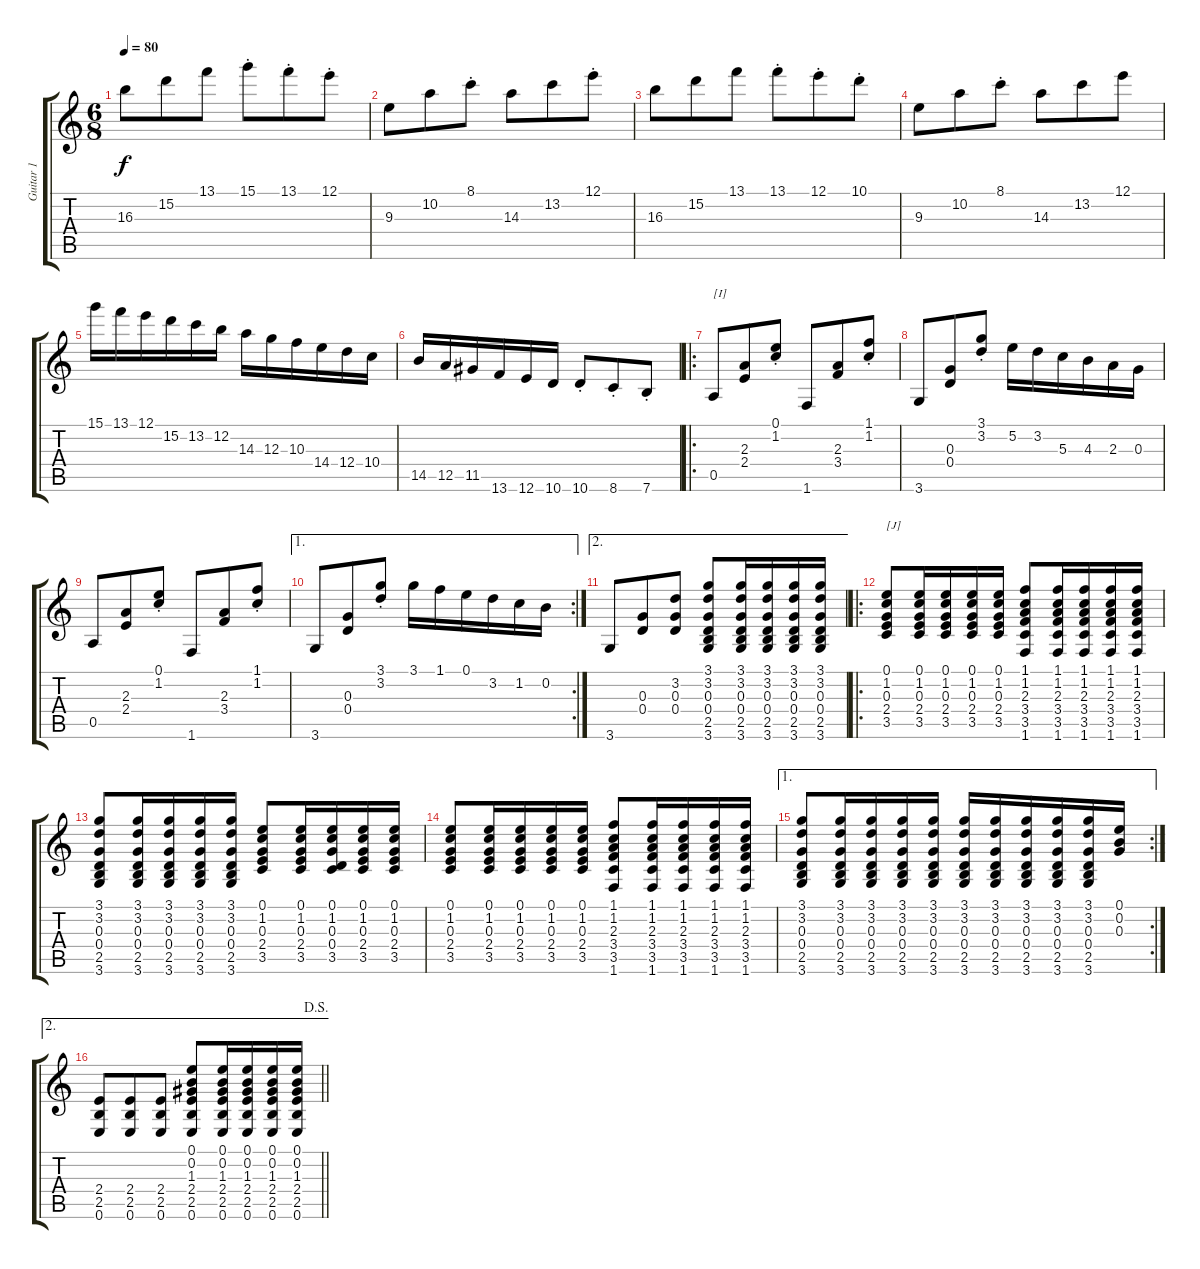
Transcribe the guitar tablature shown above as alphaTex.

\track ("Guitar 1" "Guitar 1") {instrument acousticguitarsteel}
\staff {score tabs}
\tuning (E4 B3 G3 D3 A2 E2) {hide}
\ts (6 8)
\tempo 80
\clef g2
\ks c
16.3.8{dy f} 15.2.8 13.1.8 15.1{st}.8 13.1{st}.8 12.1{st}.8 |
9.3.8 10.2.8 8.1{st}.8 14.3.8 13.2.8 12.1{st}.8 |
16.3.8 15.2.8 13.1.8 13.1{st}.8 12.1{st}.8 10.1{st}.8 |
9.3.8 10.2.8 8.1{st}.8 14.3.8 13.2.8 12.1.8 |
15.1.16 13.1.16 12.1.16 15.2.16 13.2.16 12.2.16 14.3.16 12.3.16 10.3.16 14.4.16 12.4.16 10.4.16 |
14.5.16 12.5.16 11.5.16 13.6.16 12.6.16 10.6.16 10.6{st}.8 8.6{st}.8 7.6{st}.8 |
\ro
0.5.8{txt "[I]"} (2.3 2.4).8 (0.1{st} 1.2).8 1.6.8 (2.3 3.4).8 (1.1{st} 1.2).8 |
3.6.8 (0.3 0.4).8 (3.1{st} 3.2).8 5.2.16 3.2.16 5.3.16 4.3.16 2.3.16 0.3.16 |
0.5.8 (2.3 2.4).8 (0.1{st} 1.2).8 1.6.8 (2.3 3.4).8 (1.1{st} 1.2).8 |
\ae 1
\rc 2
3.6.8 (0.3 0.4).8 (3.1{st} 3.2).8 3.1.16 1.1.16 0.1.16 3.2.16 1.2.16 0.2.16 |
\ae 2
3.6.8 (0.3 0.4).8 (3.2 0.3 0.4).8 (3.1 3.2 0.3 0.4 2.5 3.6).8 (3.1 3.2 0.3 0.4 2.5 3.6).16 (3.1 3.2 0.3 0.4 2.5 3.6).16 (3.1 3.2 0.3 0.4 2.5 3.6).16 (3.1 3.2 0.3 0.4 2.5 3.6).16 |
\ro
(0.1 1.2 0.3 2.4 3.5).8{txt "[J]"} (0.1 1.2 0.3 2.4 3.5).16 (0.1 1.2 0.3 2.4 3.5).16 (0.1 1.2 0.3 2.4 3.5).16 (0.1 1.2 0.3 2.4 3.5).16 (1.1 1.2 2.3 3.4 3.5 1.6).8 (1.1 1.2 2.3 3.4 3.5 1.6).16 (1.1 1.2 2.3 3.4 3.5 1.6).16 (1.1 1.2 2.3 3.4 3.5 1.6).16 (1.1 1.2 2.3 3.4 3.5 1.6).16 |
(3.1 3.2 0.3 0.4 2.5 3.6).8 (3.1 3.2 0.3 0.4 2.5 3.6).16 (3.1 3.2 0.3 0.4 2.5 3.6).16 (3.1 3.2 0.3 0.4 2.5 3.6).16 (3.1 3.2 0.3 0.4 2.5 3.6).16 (0.1 1.2 0.3 2.4 3.5).8 (0.1 1.2 0.3 2.4 3.5).16 (0.1 1.2 0.3 0.4 3.5).16 (0.1 1.2 0.3 2.4 3.5).16 (0.1 1.2 0.3 2.4 3.5).16 |
(0.1 1.2 0.3 2.4 3.5).8 (0.1 1.2 0.3 2.4 3.5).16 (0.1 1.2 0.3 2.4 3.5).16 (0.1 1.2 0.3 2.4 3.5).16 (0.1 1.2 0.3 2.4 3.5).16 (1.1 1.2 2.3 3.4 3.5 1.6).8 (1.1 1.2 2.3 3.4 3.5 1.6).16 (1.1 1.2 2.3 3.4 3.5 1.6).16 (1.1 1.2 2.3 3.4 3.5 1.6).16 (1.1 1.2 2.3 3.4 3.5 1.6).16 |
\ae 1
\rc 2
(3.1 3.2 0.3 0.4 2.5 3.6).8 (3.1 3.2 0.3 0.4 2.5 3.6).16 (3.1 3.2 0.3 0.4 2.5 3.6).16 (3.1 3.2 0.3 0.4 2.5 3.6).16 (3.1 3.2 0.3 0.4 2.5 3.6).16 (3.1 3.2 0.3 0.4 2.5 3.6).16 (3.1 3.2 0.3 0.4 2.5 3.6).16 (3.1 3.2 0.3 0.4 2.5 3.6).16 (3.1 3.2 0.3 0.4 2.5 3.6).16 (3.1 3.2 0.3 0.4 2.5 3.6).16 (0.1 0.2 0.3).16 |
\ae 2
\jump dalsegno
\barLineRight lightlight
(2.4 2.5 0.6).8 (2.4 2.5 0.6).8 (2.4 2.5 0.6).8 (0.1 0.2 1.3 2.4 2.5 0.6).8 (0.1 0.2 1.3 2.4 2.5 0.6).16 (0.1 0.2 1.3 2.4 2.5 0.6).16 (0.1 0.2 1.3 2.4 2.5 0.6).16 (0.1 0.2 1.3 2.4 2.5 0.6).16
